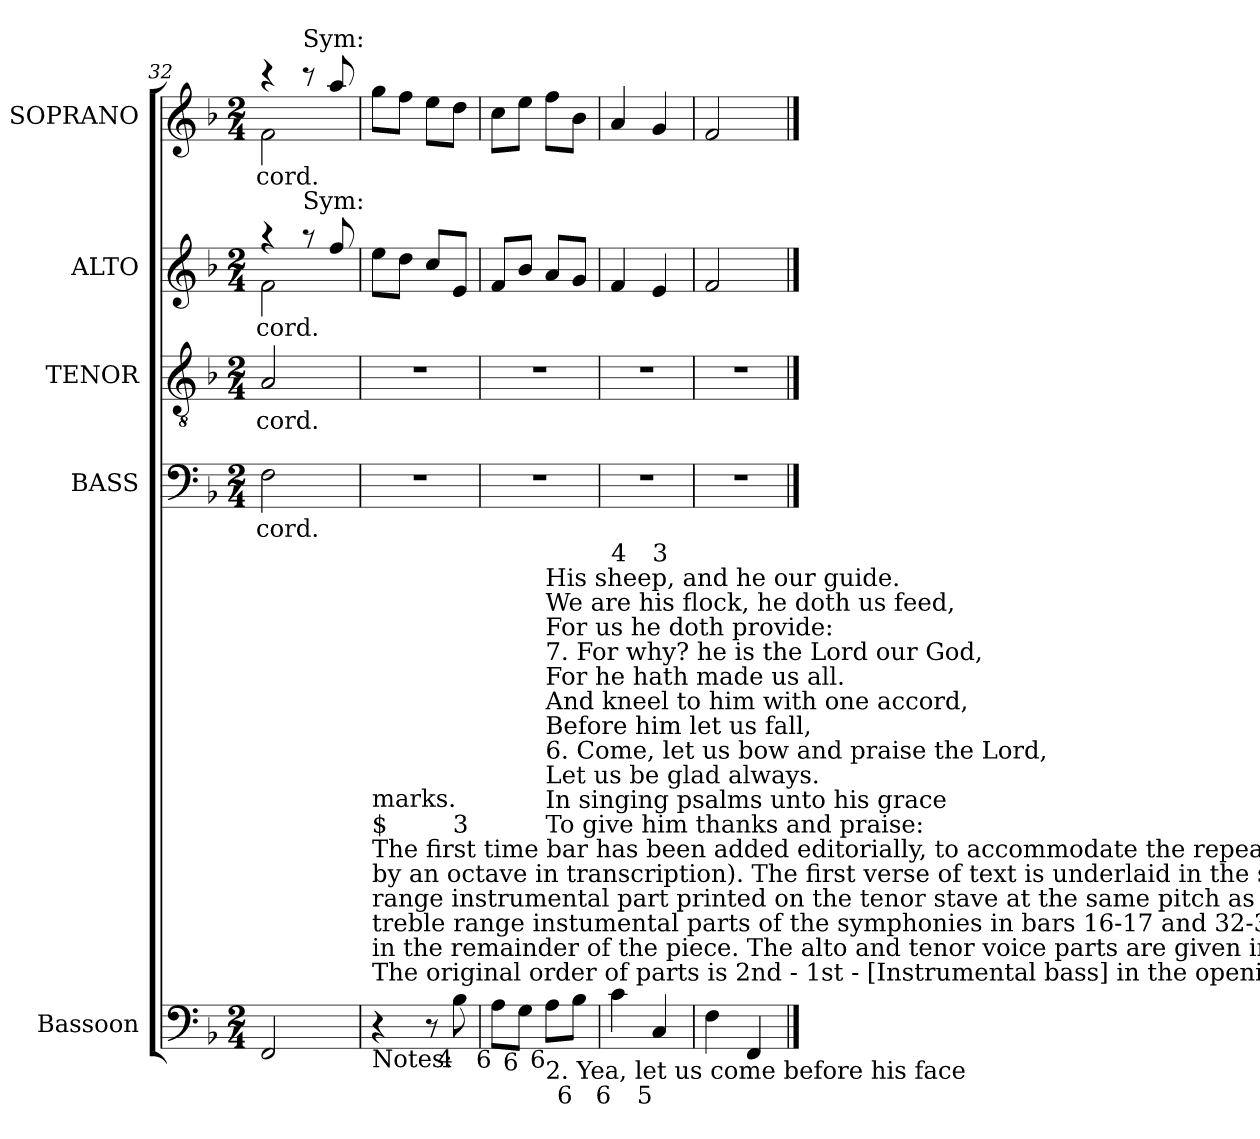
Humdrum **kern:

**kern	**kern	**text	**kern	**text	**kern	**text	**kern	**text
*part5	*part4	*part4	*part3	*part3	*part2	*part2	*part1	*part1
*staff5	*staff4	*staff4	*staff3	*staff3	*staff2	*staff2	*staff1	*staff1
*I"Bassoon	*I"BASS	*	*I"TENOR	*	*I"ALTO	*	*I"SOPRANO	*
*I'Bsn.	*I'B.	*	*I'T.	*	*I'A.	*	*I'S.	*
*clefF4	*clefF4	*	*clefGv2	*	*clefG2	*	*clefG2	*
*	*	*	*ITrd7c12	*	*	*	*	*
*k[b-]	*k[b-]	*	*k[b-]	*	*k[b-]	*	*k[b-]	*
*F:	*F:	*	*F:	*	*F:	*	*F:	*
*M2/4	*M2/4	*	*M2/4	*	*M2/4	*	*M2/4	*
=32	=32	=32	=32	=32	=32	=32	=32	=32
!	!	!LO:LY:b:color=#000000	!	!	!	!	!	!
!	!	!	!	!LO:LY:b:color=#000000	!	!	!	!
*	*	*	*	*	*^	*	*	*
!	!	!	!	!	!	!	!LO:LY:b:color=#000000	!	!
*	*	*	*	*	*	*	*	*^	*
!	!	!	!	!	!	!	!	!	!	!LO:LY:b:color=#000000
2FFi/	2Fi\	- cord.	2AAi/	- cord.	4r	2fi\	- cord.	4r	2fi\	- cord.
!	!	!	!	!	!	!	!	!LO:TX:a:t=Sym&colon;	!	!
!	!	!	!	!	!LO:TX:a:t=Sym&colon;	!	!	!	!	!
.	.	.	.	.	8r	.	.	8r	.	.
.	.	.	.	.	8ffi/	.	.	8aai/	.	.
*	*	*	*	*	*v	*v	*	*	*	*
*	*	*	*	*	*	*	*v	*v	*
!!LO:LB:g=z
=33	=33	=33	=33	=33	=33	=33	=33	=33
!LO:TX:b:t=Notes&colon;	!	!	!	!	!	!	!	!
!LO:TX:t=The original order of parts is 2nd - 1st - [Instrumental bass] in the opening symphony, and Tenor - [Alto] - Treble - [Bass] - [Instrumental bass]	!	!	!	!	!	!	!	!
!LO:TX:t=in the remainder of the piece. The alto and tenor voice parts are given in the treble clef an octave above sounding pitch in the source. The	!	!	!	!	!	!	!	!
!LO:TX:t=treble range instumental parts of the symphonies in bars 16-17 and 32-36 are given on the voice parts in the source, with the second treble	!	!	!	!	!	!	!	!
!LO:TX:t=range instrumental part printed on the tenor stave at the same pitch as given on the alto stave in this edition (i.e. this has not been transposed	!	!	!	!	!	!	!	!
!LO:TX:t=by an octave in transcription). The first verse of text is underlaid in the source, with the further three verses given here printed after the music.	!	!	!	!	!	!	!	!
!LO:TX:t=The first time bar has been added editorially, to accommodate the repeat which is indicated in the source by the use of	!	!	!	!	!	!	!	!
!LO:TX:t=$	!	!	!	!	!	!	!	!
!LO:TX:t=marks.	!	!	!	!	!	!	!	!
!	!LO:N:vis=1	!	!LO:N:vis=1	!	!	!	!	!
4r	2r	.	2r	.	8eei\L	.	8ggi\L	.
.	.	.	.	.	8ddi\J	.	8ffi\J	.
8r	.	.	.	.	8cci/L	.	8eei\L	.
!LO:TX:b:rj:t=4	!	!	!	!	!	!	!	!
!LO:TX:t=3	!	!	!	!	!	!	!	!
8B-i\	.	.	.	.	8ei/J	.	8ddi\J	.
=34	=34	=34	=34	=34	=34	=34	=34	=34
!LO:TX:b:rj:t=6	!	!	!	!	!	!	!	!
!	!LO:N:vis=1	!	!LO:N:vis=1	!	!	!	!	!
8Ai\L	2r	.	2r	.	8fi/L	.	8cci\L	.
!LO:TX:b:rj:t=6	!	!	!	!	!	!	!	!
8Gi\J	.	.	.	.	8b-i/J	.	8eei\J	.
!LO:TX:b:t=2. Yea, let us come before his face	!	!	!	!	!	!	!	!
!LO:TX:t=To give him thanks and praise&colon;	!	!	!	!	!	!	!	!
!LO:TX:t=In singing psalms unto his grace	!	!	!	!	!	!	!	!
!LO:TX:t=Let us be glad always.	!	!	!	!	!	!	!	!
!LO:TX:t=6. Come, let us bow and praise the Lord,	!	!	!	!	!	!	!	!
!LO:TX:t=Before him let us fall,	!	!	!	!	!	!	!	!
!LO:TX:t=And kneel to him with one accord,	!	!	!	!	!	!	!	!
!LO:TX:t=For he hath made us all.	!	!	!	!	!	!	!	!
!LO:TX:t=7. For why? he is the Lord our God,	!	!	!	!	!	!	!	!
!LO:TX:t=For us he doth provide&colon;	!	!	!	!	!	!	!	!
!LO:TX:t=We are his flock, he doth us feed,	!	!	!	!	!	!	!	!
!LO:TX:t=His sheep, and he our guide.	!	!	!	!	!	!	!	!
!LO:TX:b:rj:t=6	!	!	!	!	!	!	!	!
8Ai\L	.	.	.	.	8ai/L	.	8ffi\L	.
!LO:TX:b:rj:t=6	!	!	!	!	!	!	!	!
8B-i\J	.	.	.	.	8gi/J	.	8b-i\J	.
=35	=35	=35	=35	=35	=35	=35	=35	=35
!LO:TX:b:rj:t=6	!	!	!	!	!	!	!	!
!LO:TX:t=4	!	!	!	!	!	!	!	!
!	!LO:N:vis=1	!	!LO:N:vis=1	!	!	!	!	!
4ci\	2r	.	2r	.	4fi/	.	4ai/	.
!LO:TX:b:rj:t=5	!	!	!	!	!	!	!	!
!LO:TX:t=3	!	!	!	!	!	!	!	!
4Ci/	.	.	.	.	4ei/	.	4gi/	.
=36	=36	=36	=36	=36	=36	=36	=36	=36
!	!LO:N:vis=1	!	!LO:N:vis=1	!	!	!	!	!
4Fi\	2r	.	2r	.	2fi/	.	2fi/	.
4FFi/	.	.	.	.	.	.	.	.
==	==	==	==	==	==	==	==	==
*-	*-	*-	*-	*-	*-	*-	*-	*-
